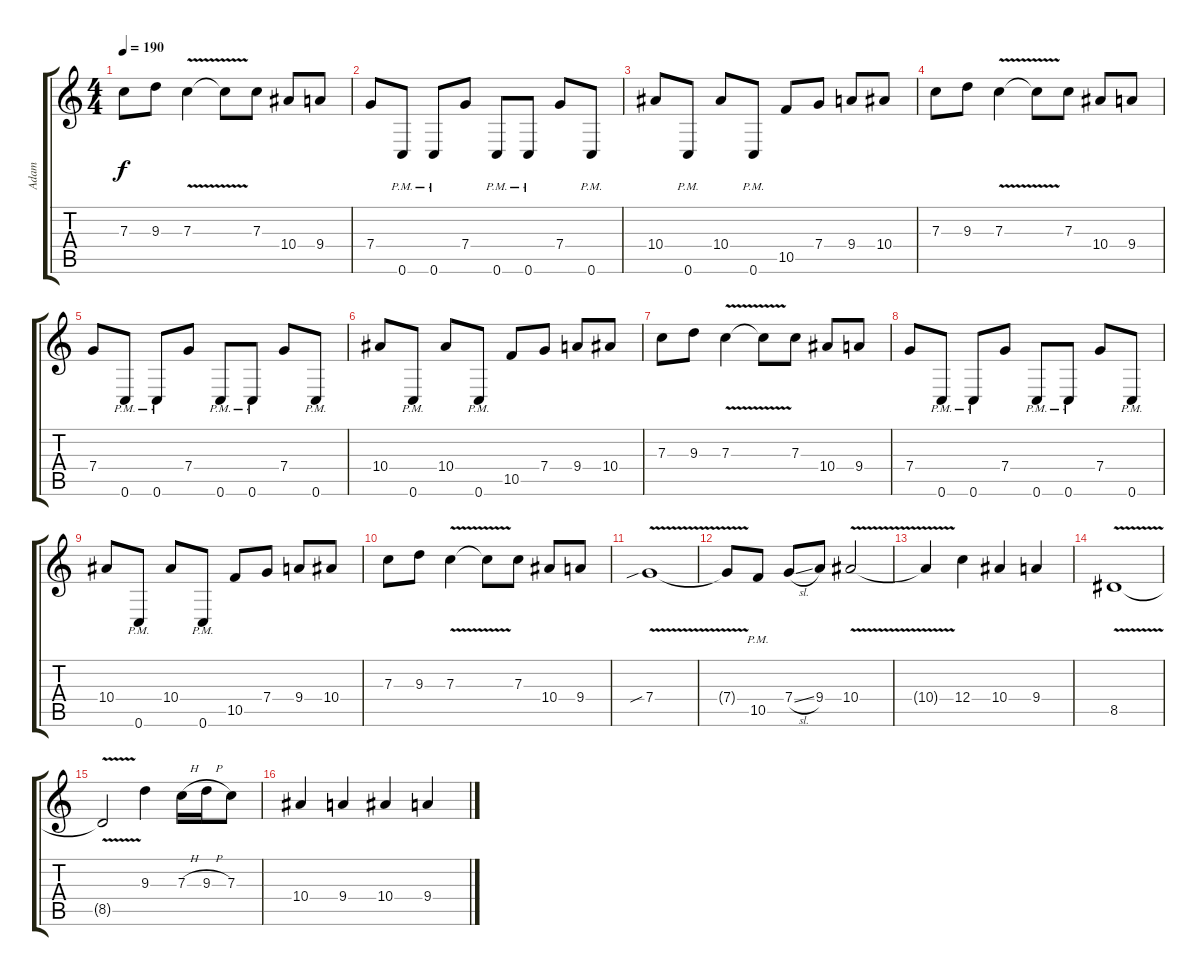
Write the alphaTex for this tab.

\track ("Adam " "Adam ") {instrument distortionguitar}
\staff {score tabs}
\tuning (D4 A3 F3 C3 G2 C2) {hide}
\ts (4 4)
\tempo 190
\clef g2
\ks c
7.3.8{dy f} 9.3.8 7.3{v}.4 7.3{t}.8 7.3.8 10.4.8 9.4.8 |
7.4.8 0.6{pm}.8 0.6{pm}.8 7.4.8 0.6{pm}.8 0.6{pm}.8 7.4.8 0.6{pm}.8 |
10.4.8 0.6{pm}.8 10.4.8 0.6{pm}.8 10.5.8 7.4.8 9.4.8 10.4.8 |
7.3.8 9.3.8 7.3{v}.4 7.3{t}.8 7.3.8 10.4.8 9.4.8 |
7.4.8 0.6{pm}.8 0.6{pm}.8 7.4.8 0.6{pm}.8 0.6{pm}.8 7.4.8 0.6{pm}.8 |
10.4.8 0.6{pm}.8 10.4.8 0.6{pm}.8 10.5.8 7.4.8 9.4.8 10.4.8 |
7.3.8 9.3.8 7.3{v}.4 7.3{t}.8 7.3.8 10.4.8 9.4.8 |
7.4.8 0.6{pm}.8 0.6{pm}.8 7.4.8 0.6{pm}.8 0.6{pm}.8 7.4.8 0.6{pm}.8 |
10.4.8 0.6{pm}.8 10.4.8 0.6{pm}.8 10.5.8 7.4.8 9.4.8 10.4.8 |
7.3.8 9.3.8 7.3{v}.4 7.3{t}.8 7.3.8 10.4.8 9.4.8 |
7.4{v sib}.1 |
7.4{t}.8 10.5{pm}.8 7.4{sl}.8 9.4.8 10.4{v}.2 |
10.4{t}.4 12.4.4 10.4.4 9.4.4 |
8.5{v}.1 |
8.5{t}.2 9.3.4 7.3{h}.16 9.3{h}.16 7.3.8 |
10.4.4 9.4.4 10.4.4 9.4.4
